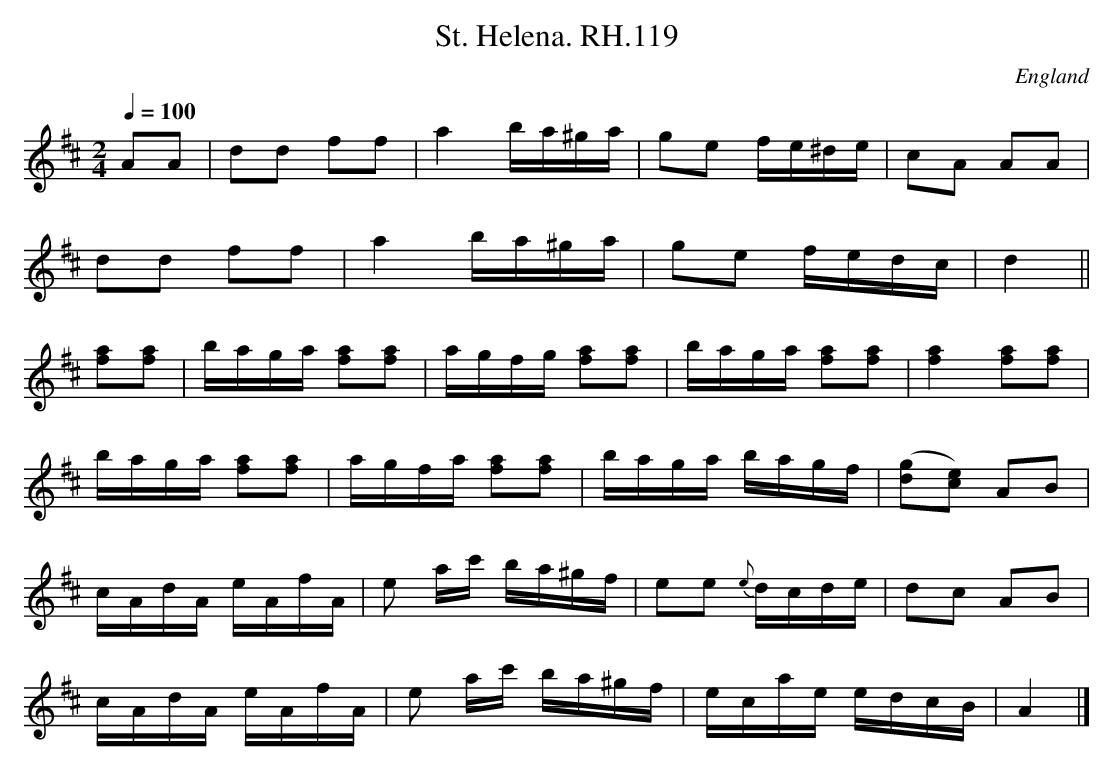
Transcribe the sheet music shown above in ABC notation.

X:1
T:St. Helena. RH.119
O:England
M:2/4
L:1/16
Q:1/4=100
K:D major
A2A2|d2d2 f2f2|a4 ba^ga|g2e2 fe^de|c2A2 A2A2|!
d2d2 f2f2|a4ba^ga|g2e2 fedc|d4||!
[f2a2][f2a2]|baga [f2a2][f2a2]|agfg [f2a2][f2a2]|\
baga [f2a2][f2a2]|[f4a4] [f2a2][f2a2]|!
baga [f2a2][f2a2]|agfa [f2a2][f2a2]|\
baga bagf|([d2g2][c2e2]) A2B2|!
cAdA eAfA|e2 ac' ba^gf|e2e2 {e}dcde|d2c2 A2B2|!
cAdA eAfA|e2 ac' ba^gf|ecae edcB|A4|]
